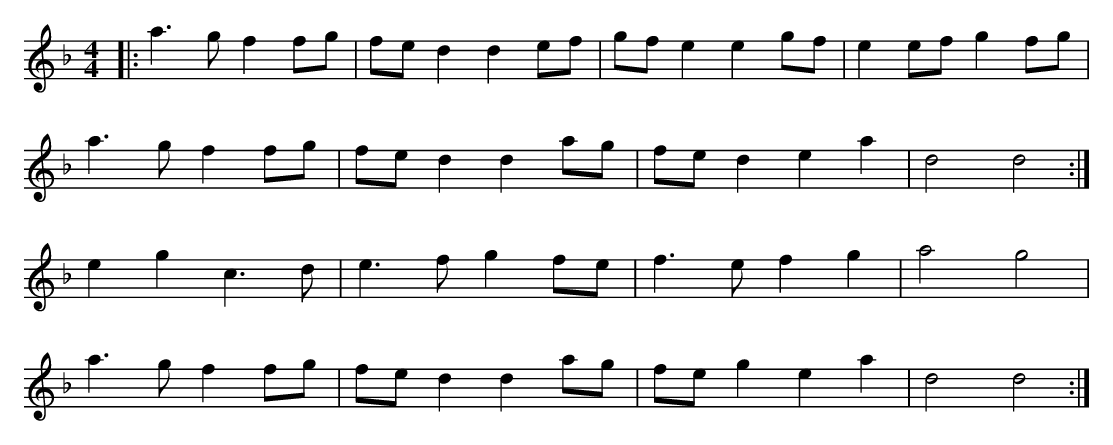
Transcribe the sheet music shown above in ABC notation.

X:1
M:4/4
K:Dmin
|:a3 g f2 fg|fe d2 d2 ef|gf e2 e2 gf|e2 ef g2 fg|
a3 g f2 fg|fe d2 d2 ag|fe d2 e2 a2|d4 d4:|
e2 g2 c3 d|e3 f g2 fe|f3 e f2 g2|a4 g4|
a3 g f2 fg|fe d2 d2 ag|fe g2 e2 a2|d4 d4:|
